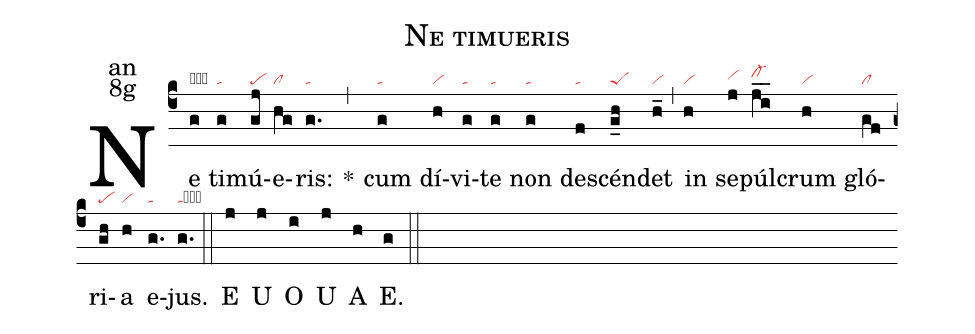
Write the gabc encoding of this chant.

name:Ne timueris;
office-part:an;
mode:8g;
nabc-lines:1;
%%
(c4) Ne(g|obta) ti(g|ta)mú(gj|pe)e(hg|cl)ris:(g.|ta) <sp>*</sp>(,) cum(g|ta) dí(h|vi)vi(g|ta)te(g|ta) non(g|ta) des(f|ta)cén(g_h|peS)det(h_|vi) (,) in(h|vi) se(j|vihh)púl(ji__|cl-hi)crum(h|vi) gló(gf|cl)ri(gh|pe)a(h|vi) e(g.|ta)jus.(g.|tacb) (::) <eu>E(j) U(j) O(i) U(j) A(h) E.(g) </eu>(::)
